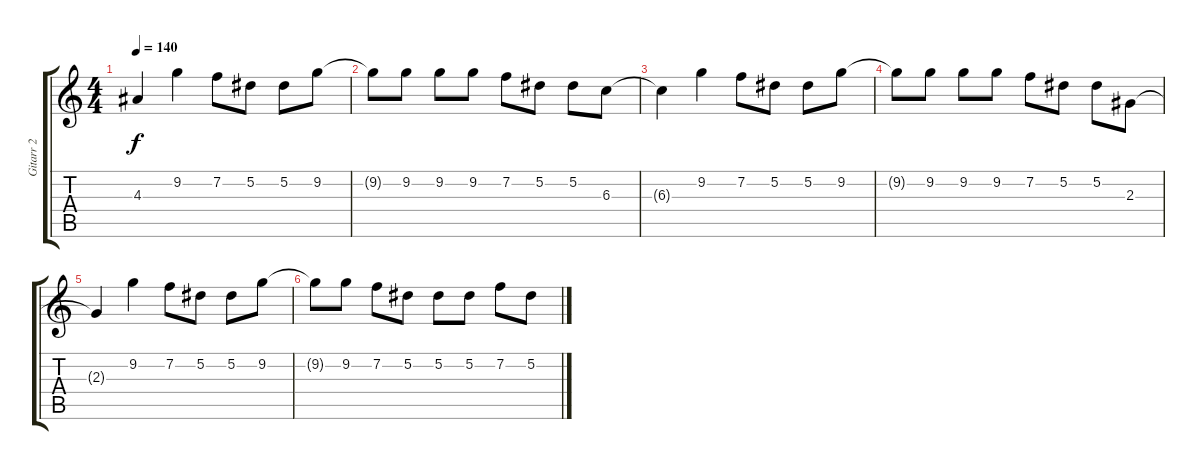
\track ("Gitarr 2" "Gitarr 2") {instrument distortionguitar}
\staff {score tabs}
\tuning (Eb4 Bb3 Gb3 Db3 Ab2 Eb2) {hide}
\ts (4 4)
\tempo 140
\clef g2
\ks c
4.3{t}.4{dy f} 9.2.4 7.2.8 5.2.8 5.2.8 9.2.8 |
9.2{t}.8 9.2.8 9.2.8 9.2.8 7.2.8 5.2.8 5.2.8 6.3.8 |
6.3{t}.4 9.2.4 7.2.8 5.2.8 5.2.8 9.2.8 |
9.2{t}.8 9.2.8 9.2.8 9.2.8 7.2.8 5.2.8 5.2.8 2.3.8 |
2.3{t}.4 9.2.4 7.2.8 5.2.8 5.2.8 9.2.8 |
9.2{t}.8 9.2.8 7.2.8 5.2.8 5.2.8 5.2.8 7.2.8 5.2.8
